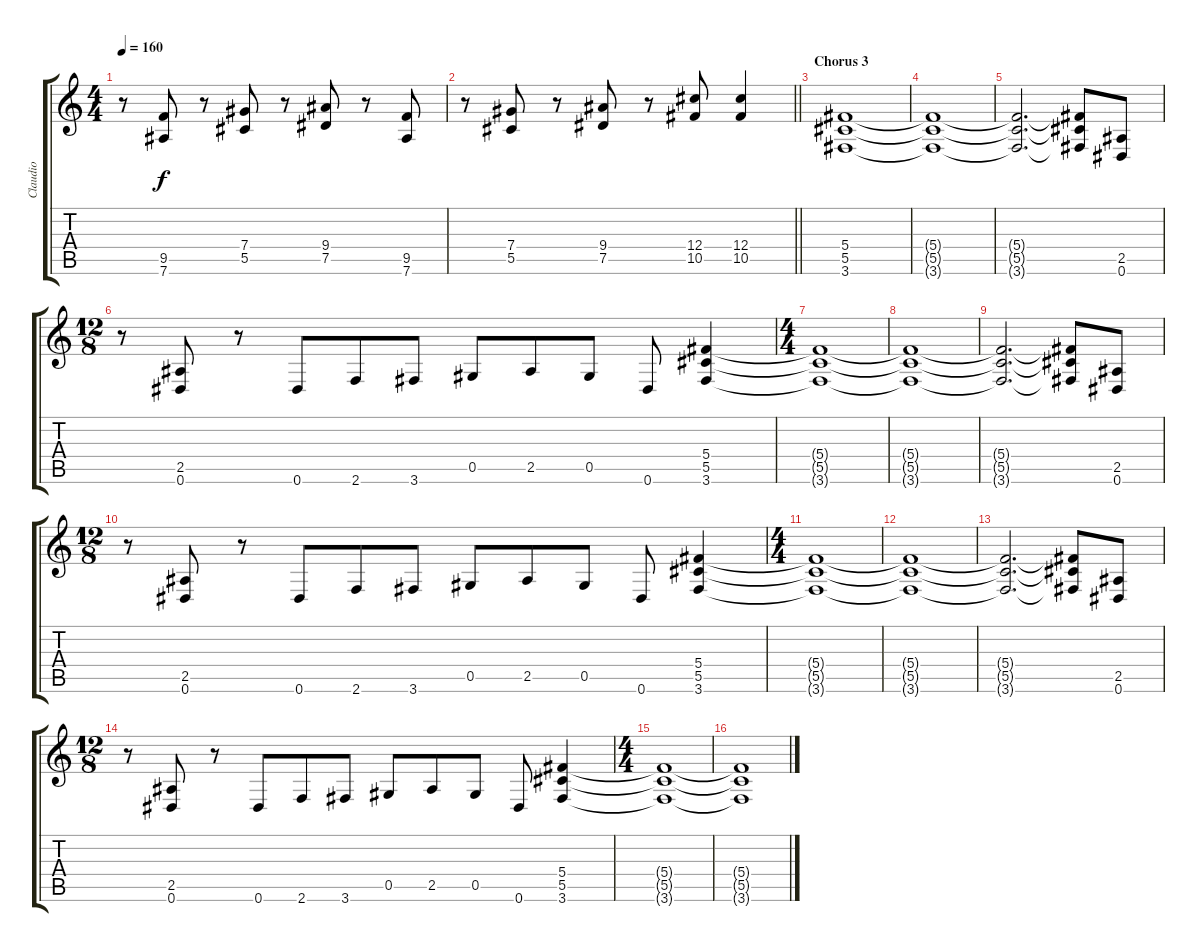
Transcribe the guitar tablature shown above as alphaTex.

\track ("Claudio" "Claudio") {instrument distortionguitar}
\staff {score tabs}
\tuning (Eb4 Bb3 Gb3 Db3 Ab2 Eb2) {hide}
\ts (4 4)
\tempo 160
\clef g2
\ks c
r.8{dy f} (9.5 7.6).8 r.8 (7.4 5.5).8 r.8 (9.4 7.5).8 r.8 (9.5 7.6).8 |
\barLineRight lightlight
r.8 (7.4 5.5).8 r.8 (9.4 7.5).8 r.8 (12.4 10.5).8 (12.4 10.5).4 |
\section ("" "Chorus 3")
(5.4 5.5 3.6).1 |
(5.4{t} 5.5{t} 3.6{t}).1 |
(5.4{t} 5.5{t} 3.6{t}).2{d} (5.4{t} 5.5{t} 3.6{t}).8 (2.5 0.6).8 |
\ts (12 8)
r.8 (2.5 0.6).8 r.8 0.6.8 2.6.8 3.6.8 0.5.8 2.5.8 0.5.8 0.6.8 (5.4 5.5 3.6).4 |
\ts (4 4)
(5.4{t} 5.5{t} 3.6{t}).1 |
(5.4{t} 5.5{t} 3.6{t}).1 |
(5.4{t} 5.5{t} 3.6{t}).2{d} (5.4{t} 5.5{t} 3.6{t}).8 (2.5 0.6).8 |
\ts (12 8)
r.8 (2.5 0.6).8 r.8 0.6.8 2.6.8 3.6.8 0.5.8 2.5.8 0.5.8 0.6.8 (5.4 5.5 3.6).4 |
\ts (4 4)
(5.4{t} 5.5{t} 3.6{t}).1 |
(5.4{t} 5.5{t} 3.6{t}).1 |
(5.4{t} 5.5{t} 3.6{t}).2{d} (5.4{t} 5.5{t} 3.6{t}).8 (2.5 0.6).8 |
\ts (12 8)
r.8 (2.5 0.6).8 r.8 0.6.8 2.6.8 3.6.8 0.5.8 2.5.8 0.5.8 0.6.8 (5.4 5.5 3.6).4 |
\ts (4 4)
(5.4{t} 5.5{t} 3.6{t}).1 |
(5.4{t} 5.5{t} 3.6{t}).1
